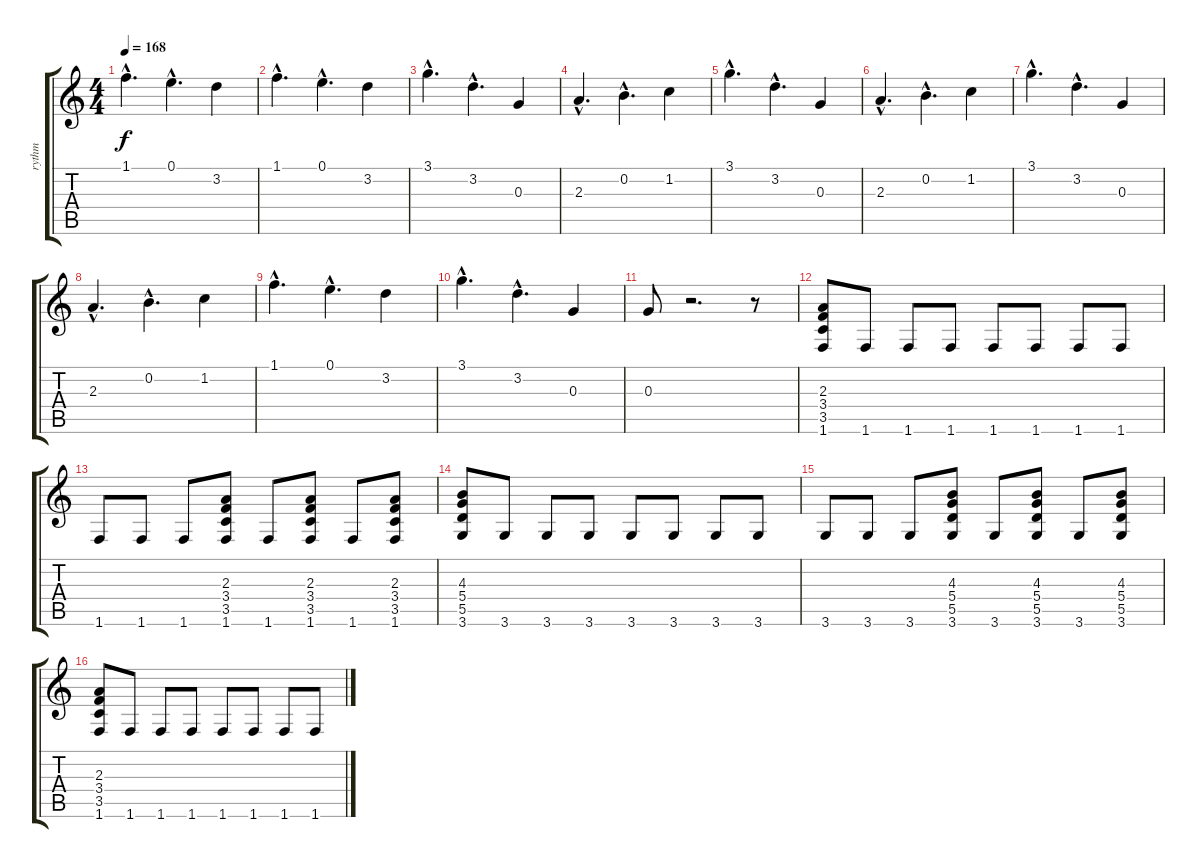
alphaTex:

\track ("rythm" "rythm") {instrument distortionguitar}
\staff {score tabs}
\tuning (E4 B3 G3 D3 A2 E2) {hide}
\ts (4 4)
\tempo 168
\clef g2
\ks c
1.1{hac}.4{d dy f} 0.1{hac}.4{d} 3.2.4 |
1.1{hac}.4{d} 0.1{hac}.4{d} 3.2.4 |
3.1{hac}.4{d} 3.2{hac}.4{d} 0.3.4 |
2.3{hac}.4{d} 0.2{hac}.4{d} 1.2.4 |
3.1{hac}.4{d} 3.2{hac}.4{d} 0.3.4 |
2.3{hac}.4{d} 0.2{hac}.4{d} 1.2.4 |
3.1{hac}.4{d} 3.2{hac}.4{d} 0.3.4 |
2.3{hac}.4{d} 0.2{hac}.4{d} 1.2.4 |
1.1{hac}.4{d} 0.1{hac}.4{d} 3.2.4 |
3.1{hac}.4{d} 3.2{hac}.4{d} 0.3.4 |
0.3.8 r.2{d} r.8 |
(2.3 3.4 3.5 1.6).8 1.6.8 1.6.8 1.6.8 1.6.8 1.6.8 1.6.8 1.6.8 |
1.6.8 1.6.8 1.6.8 (2.3 3.4 3.5 1.6).8 1.6.8 (2.3 3.4 3.5 1.6).8 1.6.8 (2.3 3.4 3.5 1.6).8 |
(4.3 5.4 5.5 3.6).8 3.6.8 3.6.8 3.6.8 3.6.8 3.6.8 3.6.8 3.6.8 |
3.6.8 3.6.8 3.6.8 (4.3 5.4 5.5 3.6).8 3.6.8 (4.3 5.4 5.5 3.6).8 3.6.8 (4.3 5.4 5.5 3.6).8 |
(2.3 3.4 3.5 1.6).8 1.6.8 1.6.8 1.6.8 1.6.8 1.6.8 1.6.8 1.6.8
